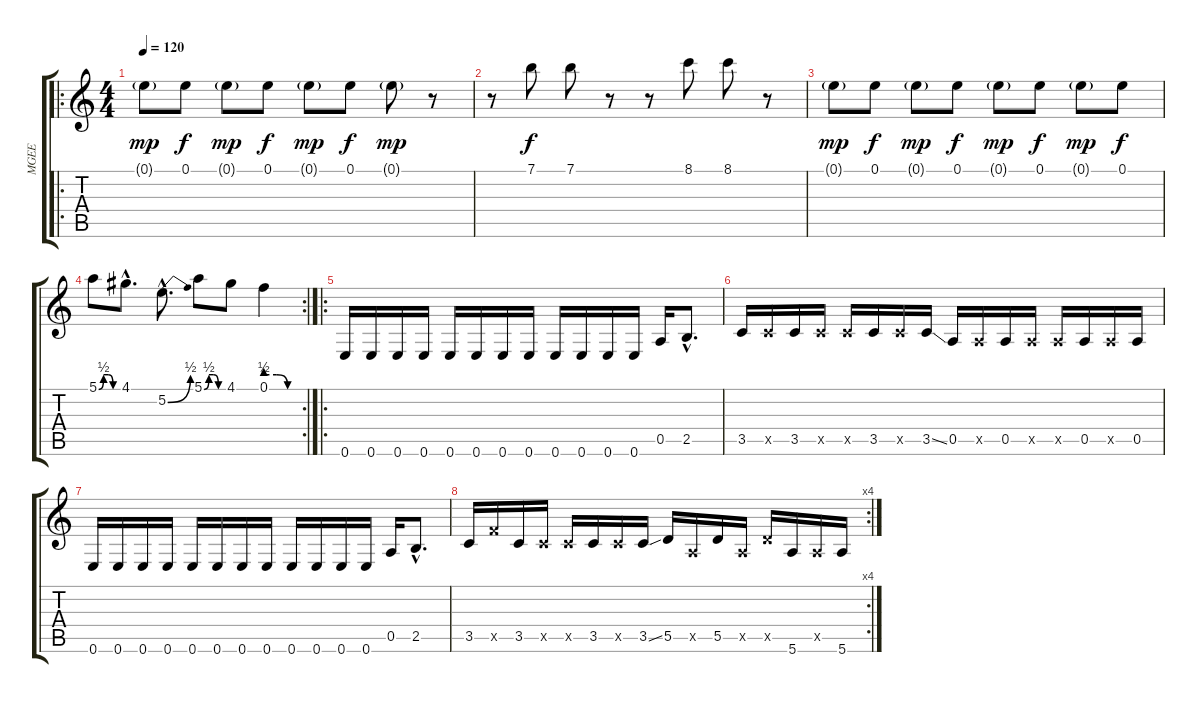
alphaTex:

\track ("MGEE" "MGEE") {instrument distortionguitar}
\staff {score tabs}
\tuning (E4 B3 G3 D3 A2 E2) {hide}
\ro
\ts (4 4)
\tempo 120
\clef g2
\ks c
0.1{g}.8{dy mp instrument overdrivenguitar} 0.1.8{dy f} 0.1{g}.8{dy mp} 0.1.8{dy f} 0.1{g}.8{dy mp} 0.1.8{dy f} 0.1{g}.8{dy mp} r.8 |
r.8 7.1.8{dy f} 7.1.8 r.8 r.8 8.1.8 8.1.8 r.8 |
0.1{g}.8{dy mp} 0.1.8{dy f} 0.1{g}.8{dy mp} 0.1.8{dy f} 0.1{g}.8{dy mp} 0.1.8{dy f} 0.1{g}.8{dy mp} 0.1.8{dy f} |
\rc 2
5.1{be (custom 0 0 15 2 30 2 45 0 60 0)}.8 4.1{hac}.8{d} 5.2{be (bend 0 0 60 2) hac}.8{d} 5.1{be (custom 0 0 15 2 30 2 45 0 60 0)}.8 4.1.8 0.1{be (custom 0 2 20 2 40 0 60 0)}.4 |
\ro
0.6.16{instrument overdrivenguitar} 0.6.16 0.6.16 0.6.16 0.6.16 0.6.16 0.6.16 0.6.16 0.6.16 0.6.16 0.6.16 0.6.16 0.5.16 2.5{hac}.8{d} |
3.5.16 3.5{x}.16 3.5.16 3.5{x}.16 3.5{x}.16 3.5.16 3.5{x}.16 3.5{ss}.16 0.5.16 0.5{x}.16 0.5.16 0.5{x}.16 0.5{x}.16 0.5.16 0.5{x}.16 0.5.16 |
0.6.16 0.6.16 0.6.16 0.6.16 0.6.16 0.6.16 0.6.16 0.6.16 0.6.16 0.6.16 0.6.16 0.6.16 0.5.16 2.5{hac}.8{d} |
\rc 4
3.5.16 8.5{x}.16 3.5.16 3.5{x}.16 3.5{x}.16 3.5.16 3.5{x}.16 3.5{ss}.16 5.5.16 0.5{x}.16 5.5.16 0.5{x}.16 5.5{x}.16 5.6.16 0.5{x}.16 5.6.16
